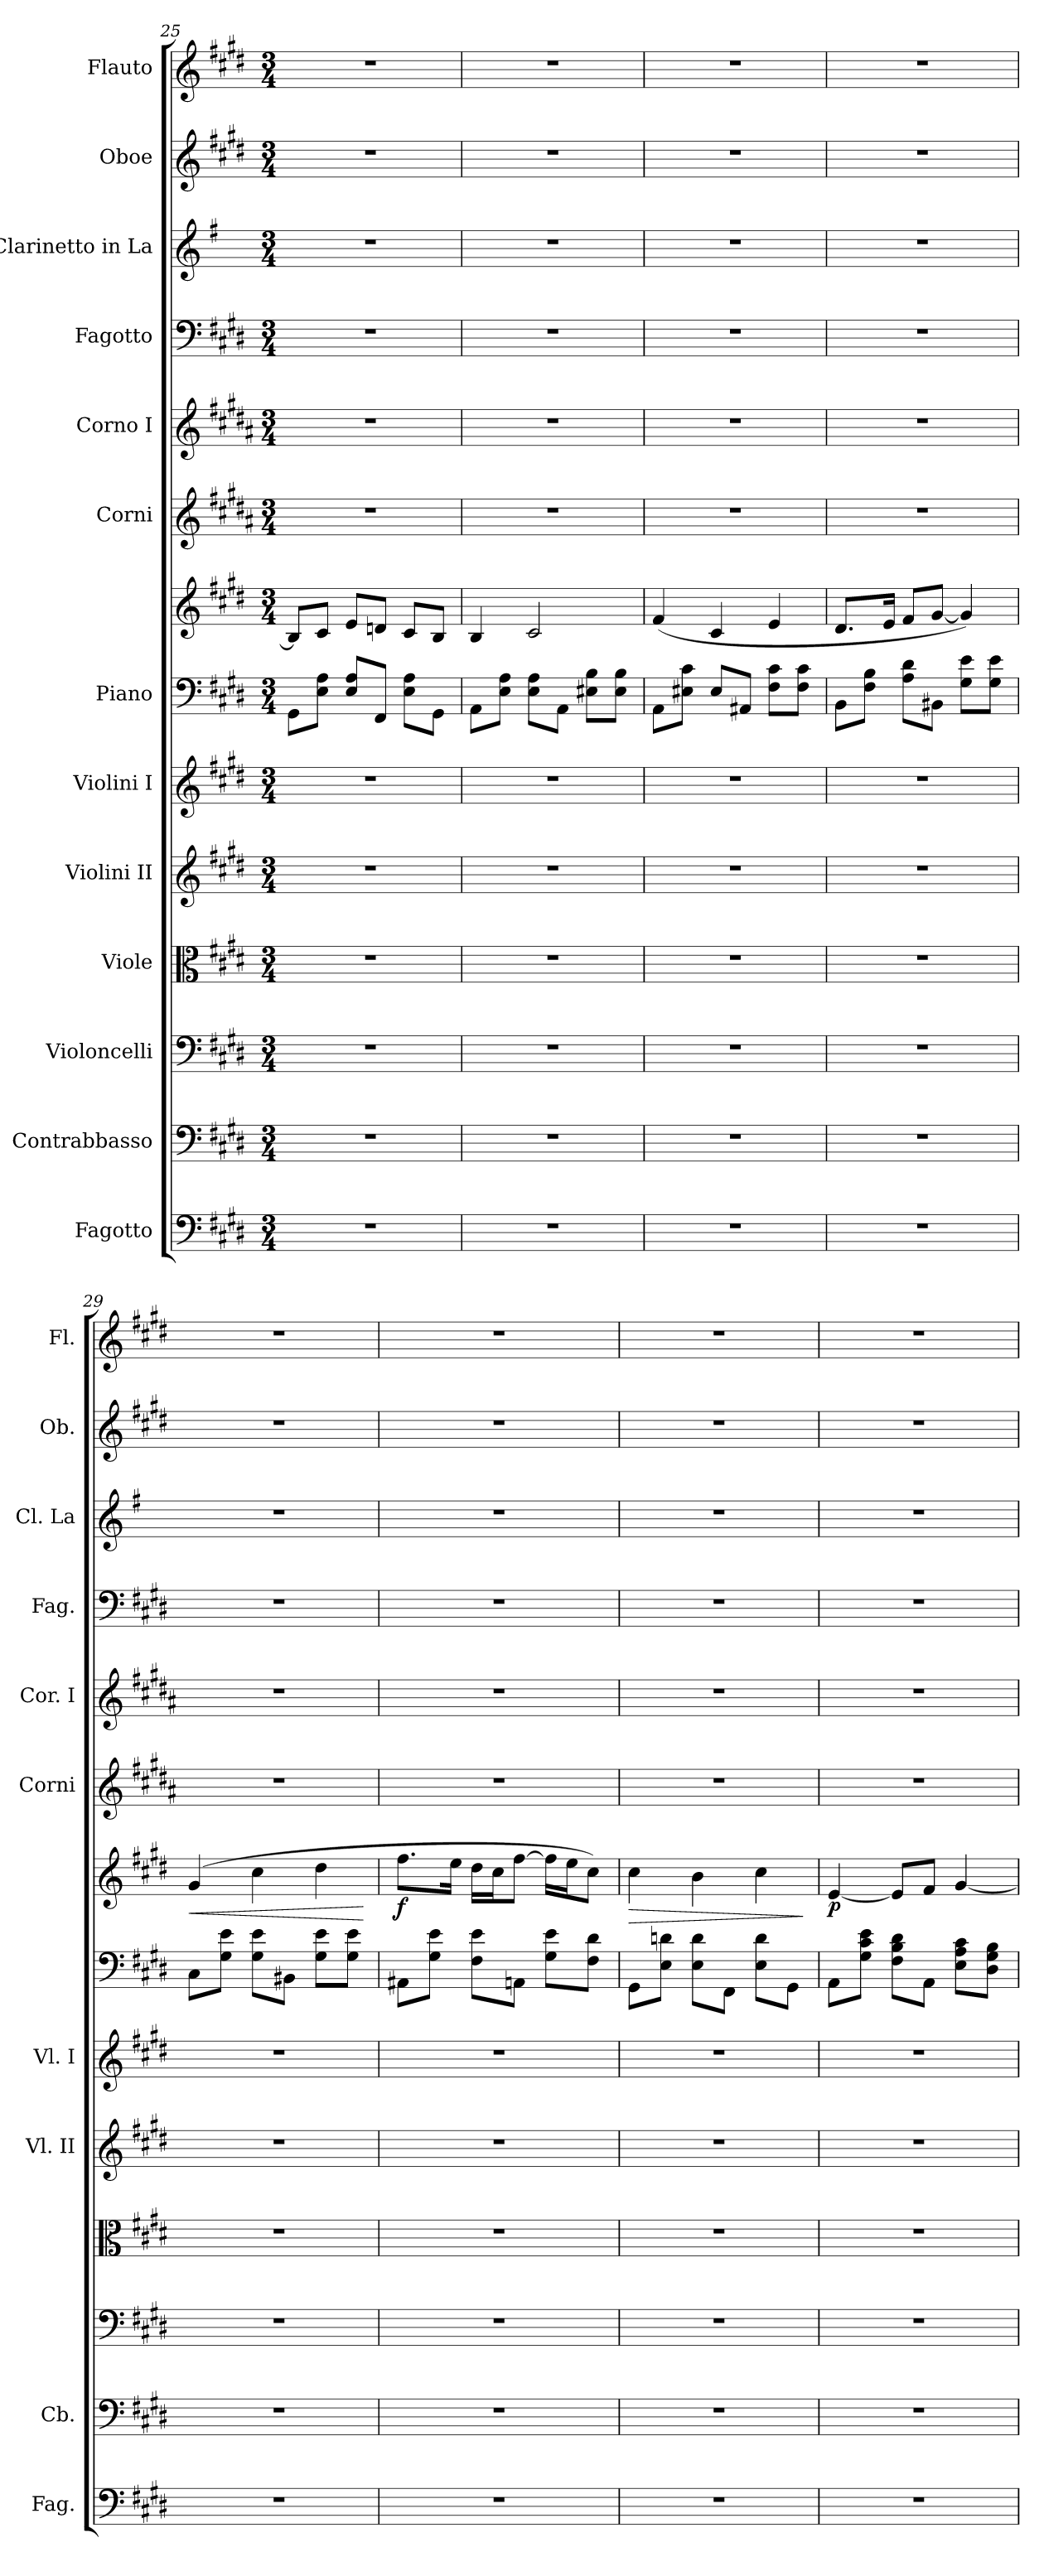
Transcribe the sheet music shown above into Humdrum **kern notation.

**kern	**kern	**kern	**kern	**kern	**kern	**kern	**kern	**dynam	**kern	**kern	**kern	**kern	**kern	**kern
*part13	*part12	*part11	*part10	*part9	*part8	*part7	*part7	*part7	*part6	*part5	*part4	*part3	*part2	*part1
*staff14	*staff13	*staff12	*staff11	*staff10	*staff9	*staff8	*staff7	*staff7/8	*staff6	*staff5	*staff4	*staff3	*staff2	*staff1
*I"Fagotto	*I"Contrabbasso	*I"Violoncelli	*I"Viole	*I"Violini II	*I"Violini I	*I"Piano	*	*	*I"Corni	*I"Corno I	*I"Fagotto	*I"Clarinetto in La	*I"Oboe	*I"Flauto
*I'Fag.	*I'Cb.	*	*	*I'Vl. II	*I'Vl. I	*	*	*	*I'Corni	*I'Cor. I	*I'Fag.	*I'Cl. La	*I'Ob.	*I'Fl.
*clefF4	*clefF4	*clefF4	*clefC3	*clefG2	*clefG2	*clefF4	*clefG2	*	*clefG2	*clefG2	*clefF4	*clefG2	*clefG2	*clefG2
*	*ITrd7c12	*	*	*	*	*	*	*	*ITrd4c7	*ITrd4c7	*	*ITrd2c3	*	*
*k[f#c#g#d#]	*k[f#c#g#d#]	*k[f#c#g#d#]	*k[f#c#g#d#]	*k[f#c#g#d#]	*k[f#c#g#d#]	*k[f#c#g#d#]	*k[f#c#g#d#]	*	*k[f#c#g#d#]	*k[f#c#g#d#]	*k[f#c#g#d#]	*k[f#c#g#d#]	*k[f#c#g#d#]	*k[f#c#g#d#]
*M3/4	*M3/4	*M3/4	*M3/4	*M3/4	*M3/4	*M3/4	*M3/4	*	*M3/4	*M3/4	*M3/4	*M3/4	*M3/4	*M3/4
=25	=25	=25	=25	=25	=25	=25	=25	=25	=25	=25	=25	=25	=25	=25
2.r	2.r	2.r	2.r	2.r	2.r	8GG#\L	8B/L]	.	2.r	2.r	2.r	2.r	2.r	2.r
.	.	.	.	.	.	8E\ 8A\J	8c#/J	.	.	.	.	.	.	.
.	.	.	.	.	.	8E/ 8A/L	8e/L	.	.	.	.	.	.	.
.	.	.	.	.	.	8FF#/J	8dn/J	.	.	.	.	.	.	.
.	.	.	.	.	.	8E\ 8A\L	8c#/L	.	.	.	.	.	.	.
.	.	.	.	.	.	8GG#\J	8B/J	.	.	.	.	.	.	.
=26	=26	=26	=26	=26	=26	=26	=26	=26	=26	=26	=26	=26	=26	=26
2.r	2.r	2.r	2.r	2.r	2.r	8AA\L	4B/	.	2.r	2.r	2.r	2.r	2.r	2.r
.	.	.	.	.	.	8E\ 8A\J	.	.	.	.	.	.	.	.
.	.	.	.	.	.	8E\ 8A\L	2c#/	.	.	.	.	.	.	.
.	.	.	.	.	.	8AA\J	.	.	.	.	.	.	.	.
.	.	.	.	.	.	8E#X\ 8B\L	.	.	.	.	.	.	.	.
.	.	.	.	.	.	8E#\ 8B\J	.	.	.	.	.	.	.	.
=27	=27	=27	=27	=27	=27	=27	=27	=27	=27	=27	=27	=27	=27	=27
2.r	2.r	2.r	2.r	2.r	2.r	8AA\L	(>4f#/	.	2.r	2.r	2.r	2.r	2.r	2.r
.	.	.	.	.	.	8E#X\ 8c#\J	.	.	.	.	.	.	.	.
.	.	.	.	.	.	8E#/L	4c#/	.	.	.	.	.	.	.
.	.	.	.	.	.	8AA#X/J	.	.	.	.	.	.	.	.
.	.	.	.	.	.	8F#\ 8c#\L	4e/	.	.	.	.	.	.	.
.	.	.	.	.	.	8F#\ 8c#\J	.	.	.	.	.	.	.	.
=28	=28	=28	=28	=28	=28	=28	=28	=28	=28	=28	=28	=28	=28	=28
2.r	2.r	2.r	2.r	2.r	2.r	8BB\L	8.d#/L	.	2.r	2.r	2.r	2.r	2.r	2.r
.	.	.	.	.	.	8F#\ 8B\J	.	.	.	.	.	.	.	.
.	.	.	.	.	.	.	16e/Jk	.	.	.	.	.	.	.
.	.	.	.	.	.	8A\ 8d#\L	8f#/L	.	.	.	.	.	.	.
.	.	.	.	.	.	8BB#X\J	[8g#/J	.	.	.	.	.	.	.
.	.	.	.	.	.	8G#\ 8e\L	4g#/])	.	.	.	.	.	.	.
.	.	.	.	.	.	8G#\ 8e\J	.	.	.	.	.	.	.	.
!!LO:PB:g=z
=29	=29	=29	=29	=29	=29	=29	=29	=29	=29	=29	=29	=29	=29	=29
!	!	!	!	!	!	!	!	!LO:HP:b	!	!	!	!	!	!
2.r	2.r	2.r	2.r	2.r	2.r	8C#\L	(>4g#/	<	2.r	2.r	2.r	2.r	2.r	2.r
.	.	.	.	.	.	8G#\ 8e\J	.	.	.	.	.	.	.	.
.	.	.	.	.	.	8G#\ 8e\L	4cc#\	.	.	.	.	.	.	.
.	.	.	.	.	.	8BB#X\J	.	.	.	.	.	.	.	.
.	.	.	.	.	.	8G#\ 8e\L	4dd#\	.	.	.	.	.	.	.
.	.	.	.	.	.	8G#\ 8e\J	.	.	.	.	.	.	.	.
.	.	.	.	.	.	.	.	[	.	.	.	.	.	.
=30	=30	=30	=30	=30	=30	=30	=30	=30	=30	=30	=30	=30	=30	=30
!	!	!	!	!	!	!	!	!LO:DY:b	!	!	!	!	!	!
2.r	2.r	2.r	2.r	2.r	2.r	8AA#X\L	8.ff#\L	f	2.r	2.r	2.r	2.r	2.r	2.r
.	.	.	.	.	.	8G#\ 8e\J	.	.	.	.	.	.	.	.
.	.	.	.	.	.	.	16ee\Jk	.	.	.	.	.	.	.
.	.	.	.	.	.	8F#\ 8e\L	16dd#\LL	.	.	.	.	.	.	.
.	.	.	.	.	.	.	16cc#\J	.	.	.	.	.	.	.
.	.	.	.	.	.	8AAn\J	[8ff#\J	.	.	.	.	.	.	.
.	.	.	.	.	.	8G#\ 8e\L	16ff#\LL]	.	.	.	.	.	.	.
.	.	.	.	.	.	.	16ee\J	.	.	.	.	.	.	.
.	.	.	.	.	.	8F#\ 8d#\J	8cc#\J)	.	.	.	.	.	.	.
=31	=31	=31	=31	=31	=31	=31	=31	=31	=31	=31	=31	=31	=31	=31
!	!	!	!	!	!	!	!	!LO:HP:b	!	!	!	!	!	!
2.r	2.r	2.r	2.r	2.r	2.r	8GG#\L	4cc#\	>	2.r	2.r	2.r	2.r	2.r	2.r
.	.	.	.	.	.	8E\ 8dn\J	.	.	.	.	.	.	.	.
.	.	.	.	.	.	8E\ 8d\L	4b\	.	.	.	.	.	.	.
.	.	.	.	.	.	8FF#\J	.	.	.	.	.	.	.	.
.	.	.	.	.	.	8E\ 8d\L	4cc#\	.	.	.	.	.	.	.
.	.	.	.	.	.	8GG#\J	.	.	.	.	.	.	.	.
.	.	.	.	.	.	.	.	]	.	.	.	.	.	.
=32	=32	=32	=32	=32	=32	=32	=32	=32	=32	=32	=32	=32	=32	=32
!	!	!	!	!	!	!	!	!LO:DY:b	!	!	!	!	!	!
2.r	2.r	2.r	2.r	2.r	2.r	8AA\L	[4e/	p	2.r	2.r	2.r	2.r	2.r	2.r
.	.	.	.	.	.	8G#\ 8c#\ 8e\J	.	.	.	.	.	.	.	.
.	.	.	.	.	.	8F#\ 8B\ 8d#\L	8e/L]	.	.	.	.	.	.	.
.	.	.	.	.	.	8AA\J	8f#/J	.	.	.	.	.	.	.
.	.	.	.	.	.	8E\ 8A\ 8c#\L	[4g#/	.	.	.	.	.	.	.
.	.	.	.	.	.	8D#\ 8G#\ 8B\J	.	.	.	.	.	.	.	.
=	=	=	=	=	=	=	=	=	=	=	=	=	=	=
*-	*-	*-	*-	*-	*-	*-	*-	*-	*-	*-	*-	*-	*-	*-
